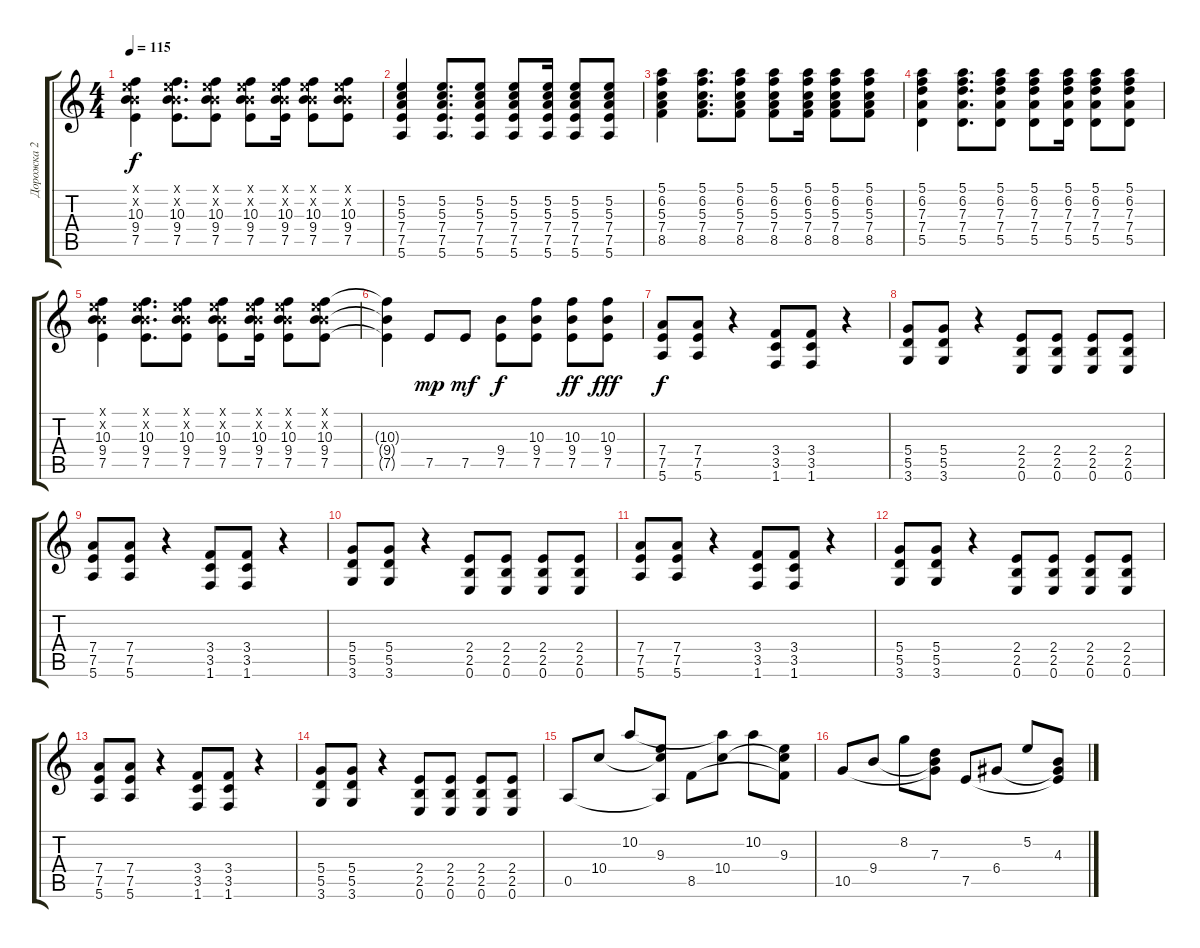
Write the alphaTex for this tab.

\track ("Дорожка 2" "Дорожка 2") {instrument acousticguitarsteel}
\staff {score tabs}
\tuning (E4 B3 G3 D3 A2 E2) {hide}
\ts (4 4)
\tempo 115
\clef g2
\ks c
(0.1{x} 0.2{x} 10.3 9.4 7.5).4{dy f} (0.1{x} 0.2{x} 10.3 9.4 7.5).8{d} (0.1{x} 0.2{x} 10.3 9.4 7.5).8 (0.1{x} 0.2{x} 10.3 9.4 7.5).8 (0.1{x} 0.2{x} 10.3 9.4 7.5).16 (0.1{x} 0.2{x} 10.3 9.4 7.5).8 (0.1{x} 0.2{x} 10.3 9.4 7.5).8 |
(5.2 5.3 7.4 7.5 5.6).4 (5.2 5.3 7.4 7.5 5.6).8{d} (5.2 5.3 7.4 7.5 5.6).8 (5.2 5.3 7.4 7.5 5.6).8 (5.2 5.3 7.4 7.5 5.6).16 (5.2 5.3 7.4 7.5 5.6).8 (5.2 5.3 7.4 7.5 5.6).8 |
(5.1 6.2 5.3 7.4 8.5).4 (5.1 6.2 5.3 7.4 8.5).8{d} (5.1 6.2 5.3 7.4 8.5).8 (5.1 6.2 5.3 7.4 8.5).8 (5.1 6.2 5.3 7.4 8.5).16 (5.1 6.2 5.3 7.4 8.5).8 (5.1 6.2 5.3 7.4 8.5).8 |
(5.1 6.2 7.3 7.4 5.5).4 (5.1 6.2 7.3 7.4 5.5).8{d} (5.1 6.2 7.3 7.4 5.5).8 (5.1 6.2 7.3 7.4 5.5).8 (5.1 6.2 7.3 7.4 5.5).16 (5.1 6.2 7.3 7.4 5.5).8 (5.1 6.2 7.3 7.4 5.5).8 |
(0.1{x} 0.2{x} 10.3 9.4 7.5).4 (0.1{x} 0.2{x} 10.3 9.4 7.5).8{d} (0.1{x} 0.2{x} 10.3 9.4 7.5).8 (0.1{x} 0.2{x} 10.3 9.4 7.5).8 (0.1{x} 0.2{x} 10.3 9.4 7.5).16 (0.1{x} 0.2{x} 10.3 9.4 7.5).8 (0.1{x} 0.2{x} 10.3 9.4 7.5).8 |
(10.3{t} 9.4{t} 7.5{t}).4 7.5.8{dy mp} 7.5.8{dy mf} (9.4 7.5).8{dy f} (10.3 9.4 7.5).8 (10.3 9.4 7.5).8{dy ff} (10.3 9.4 7.5).8{dy fff} |
(7.4 7.5 5.6).8{dy f} (7.4 7.5 5.6).8 r.4 (3.4 3.5 1.6).8 (3.4 3.5 1.6).8 r.4 |
(5.4 5.5 3.6).8 (5.4 5.5 3.6).8 r.4 (2.4 2.5 0.6).8 (2.4 2.5 0.6).8 (2.4 2.5 0.6).8 (2.4 2.5 0.6).8 |
(7.4 7.5 5.6).8 (7.4 7.5 5.6).8 r.4 (3.4 3.5 1.6).8 (3.4 3.5 1.6).8 r.4 |
(5.4 5.5 3.6).8 (5.4 5.5 3.6).8 r.4 (2.4 2.5 0.6).8 (2.4 2.5 0.6).8 (2.4 2.5 0.6).8 (2.4 2.5 0.6).8 |
(7.4 7.5 5.6).8 (7.4 7.5 5.6).8 r.4 (3.4 3.5 1.6).8 (3.4 3.5 1.6).8 r.4 |
(5.4 5.5 3.6).8 (5.4 5.5 3.6).8 r.4 (2.4 2.5 0.6).8 (2.4 2.5 0.6).8 (2.4 2.5 0.6).8 (2.4 2.5 0.6).8 |
(7.4 7.5 5.6).8 (7.4 7.5 5.6).8 r.4 (3.4 3.5 1.6).8 (3.4 3.5 1.6).8 r.4 |
(5.4 5.5 3.6).8 (5.4 5.5 3.6).8 r.4 (2.4 2.5 0.6).8 (2.4 2.5 0.6).8 (2.4 2.5 0.6).8 (2.4 2.5 0.6).8 |
0.5.8 10.4.8 10.2.8 (9.3 10.4{t} 0.5{t}).8 8.5.8 (10.2{t} 10.4).8 10.2.8 (9.3 10.4{t} 8.5{t}).8 |
10.5.8 9.4.8 8.2.8 (7.3 9.4{t} 10.5{t}).8 7.5.8 6.4.8 5.2.8 (4.3 6.4{t} 7.5{t}).8
